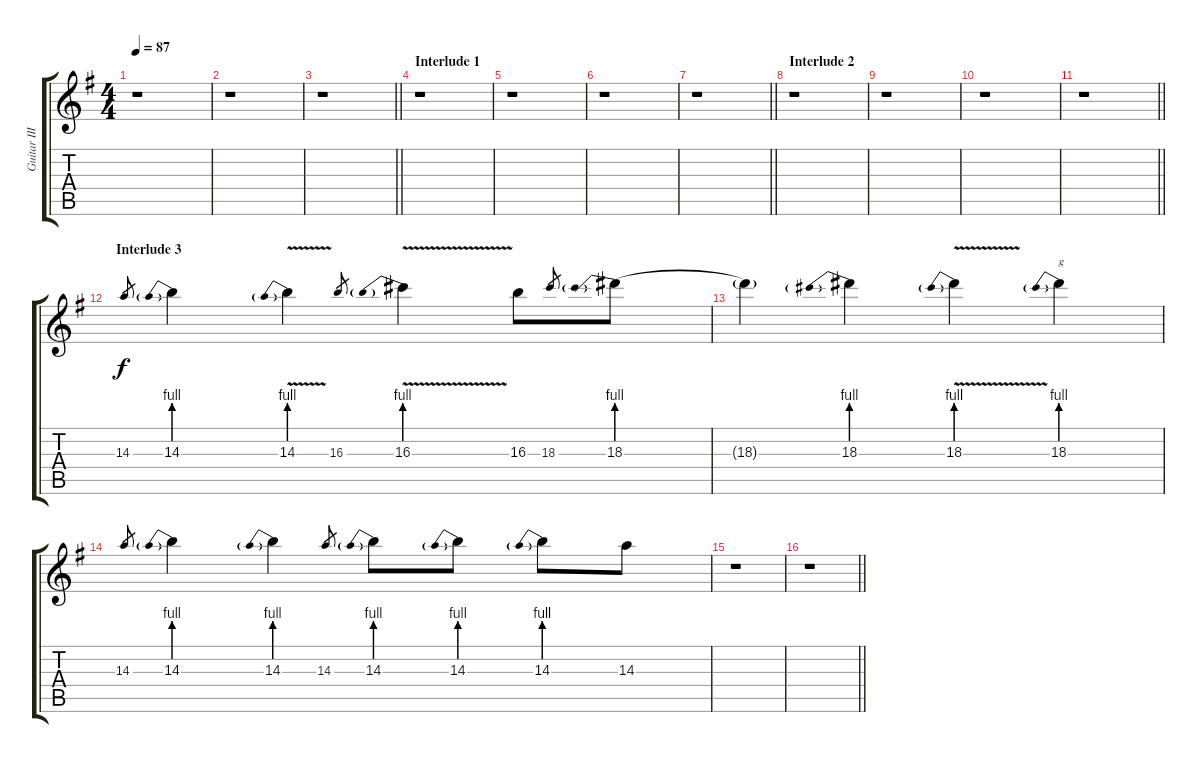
\track ("Guitar III" "Guitar III") {instrument distortionguitar}
\staff {score tabs}
\tuning (E4 B3 G3 D3 A2 E2) {hide}
\ts (4 4)
\tempo 87
\clef g2
\ks g
r.1{dy f} |
r.1 |
\barLineRight lightlight
r.1 |
\section ("" "Interlude 1")
r.1 |
r.1 |
r.1 |
\barLineRight lightlight
r.1 |
\section ("" "Interlude 2")
r.1 |
r.1 |
r.1 |
\barLineRight lightlight
r.1 |
\section ("" "Interlude 3")
14.3.8{gr} 14.3{be (prebend 0 4 60 4)}.4 14.3{be (prebend 0 4 60 4) v}.4 16.3.8{gr} 16.3{be (prebend 0 4 60 4) v}.4 16.3.8 18.3.8{gr} 18.3{be (prebend 0 4 60 4)}.8 |
18.3{t}.4 18.3{be (prebend 0 4 60 4)}.4 18.3{be (prebend 0 4 60 4) v}.4 18.3{be (prebend 0 4 60 4)}.4{txt "g"} |
14.3.8{gr} 14.3{be (prebend 0 4 60 4)}.4 14.3{be (prebend 0 4 60 4)}.4 14.3.8{gr} 14.3{be (prebend 0 4 60 4)}.8 14.3{be (prebend 0 4 60 4)}.8 14.3{be (prebend 0 4 60 4)}.8 14.3.8 |
r.1 |
\barLineRight lightlight
r.1
